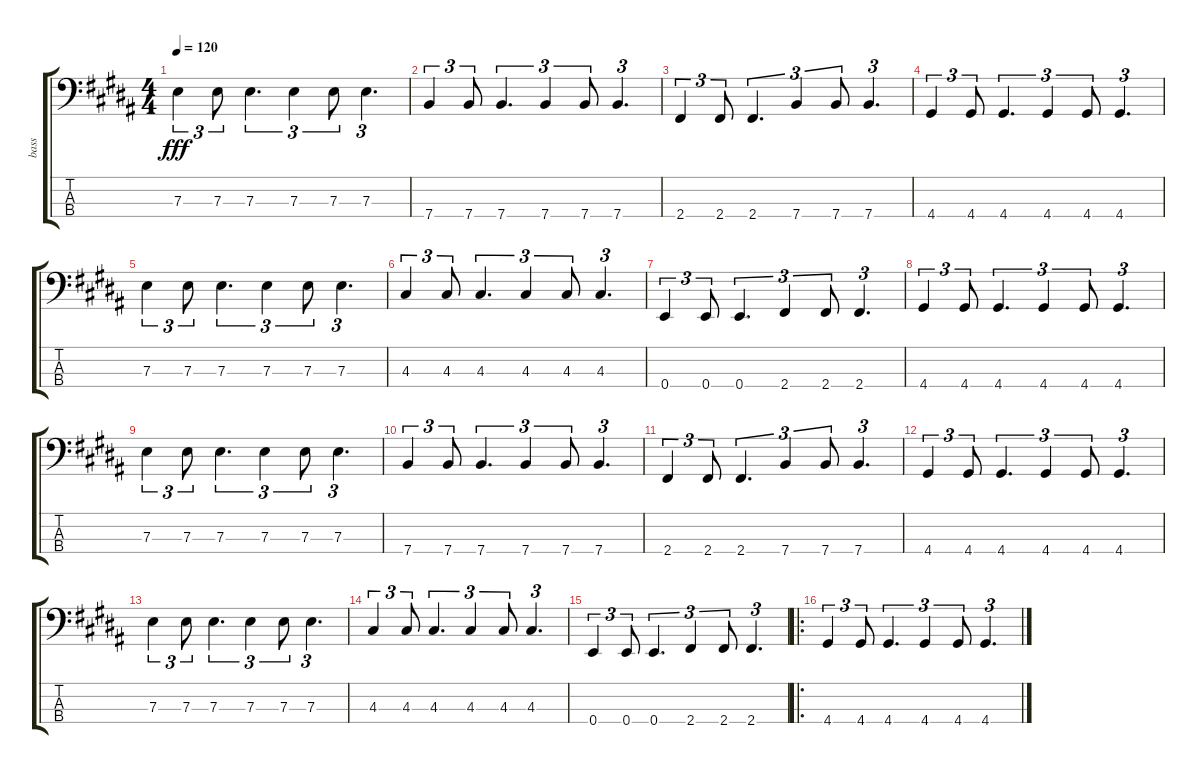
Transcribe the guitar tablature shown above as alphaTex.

\track ("bass" "bass") {instrument electricbassfinger}
\staff {score tabs}
\tuning (G2 D2 A1 E1) {hide}
\ts (4 4)
\tempo 120
\clef f4
\ks g#minor
7.3.4{tu (3 2) dy fff} 7.3.8{tu (3 2)} 7.3.4{d tu (3 2)} 7.3.4{tu (3 2)} 7.3.8{tu (3 2)} 7.3.4{d tu (3 2)} |
7.4.4{tu (3 2)} 7.4.8{tu (3 2)} 7.4.4{d tu (3 2)} 7.4.4{tu (3 2)} 7.4.8{tu (3 2)} 7.4.4{d tu (3 2)} |
2.4.4{tu (3 2)} 2.4.8{tu (3 2)} 2.4.4{d tu (3 2)} 7.4.4{tu (3 2)} 7.4.8{tu (3 2)} 7.4.4{d tu (3 2)} |
4.4.4{tu (3 2)} 4.4.8{tu (3 2)} 4.4.4{d tu (3 2)} 4.4.4{tu (3 2)} 4.4.8{tu (3 2)} 4.4.4{d tu (3 2)} |
7.3.4{tu (3 2)} 7.3.8{tu (3 2)} 7.3.4{d tu (3 2)} 7.3.4{tu (3 2)} 7.3.8{tu (3 2)} 7.3.4{d tu (3 2)} |
4.3.4{tu (3 2)} 4.3.8{tu (3 2)} 4.3.4{d tu (3 2)} 4.3.4{tu (3 2)} 4.3.8{tu (3 2)} 4.3.4{d tu (3 2)} |
0.4.4{tu (3 2)} 0.4.8{tu (3 2)} 0.4.4{d tu (3 2)} 2.4.4{tu (3 2)} 2.4.8{tu (3 2)} 2.4.4{d tu (3 2)} |
4.4.4{tu (3 2)} 4.4.8{tu (3 2)} 4.4.4{d tu (3 2)} 4.4.4{tu (3 2)} 4.4.8{tu (3 2)} 4.4.4{d tu (3 2)} |
7.3.4{tu (3 2)} 7.3.8{tu (3 2)} 7.3.4{d tu (3 2)} 7.3.4{tu (3 2)} 7.3.8{tu (3 2)} 7.3.4{d tu (3 2)} |
7.4.4{tu (3 2)} 7.4.8{tu (3 2)} 7.4.4{d tu (3 2)} 7.4.4{tu (3 2)} 7.4.8{tu (3 2)} 7.4.4{d tu (3 2)} |
2.4.4{tu (3 2)} 2.4.8{tu (3 2)} 2.4.4{d tu (3 2)} 7.4.4{tu (3 2)} 7.4.8{tu (3 2)} 7.4.4{d tu (3 2)} |
4.4.4{tu (3 2)} 4.4.8{tu (3 2)} 4.4.4{d tu (3 2)} 4.4.4{tu (3 2)} 4.4.8{tu (3 2)} 4.4.4{d tu (3 2)} |
7.3.4{tu (3 2)} 7.3.8{tu (3 2)} 7.3.4{d tu (3 2)} 7.3.4{tu (3 2)} 7.3.8{tu (3 2)} 7.3.4{d tu (3 2)} |
4.3.4{tu (3 2)} 4.3.8{tu (3 2)} 4.3.4{d tu (3 2)} 4.3.4{tu (3 2)} 4.3.8{tu (3 2)} 4.3.4{d tu (3 2)} |
0.4.4{tu (3 2)} 0.4.8{tu (3 2)} 0.4.4{d tu (3 2)} 2.4.4{tu (3 2)} 2.4.8{tu (3 2)} 2.4.4{d tu (3 2)} |
\ro
4.4.4{tu (3 2)} 4.4.8{tu (3 2)} 4.4.4{d tu (3 2)} 4.4.4{tu (3 2)} 4.4.8{tu (3 2)} 4.4.4{d tu (3 2)}
